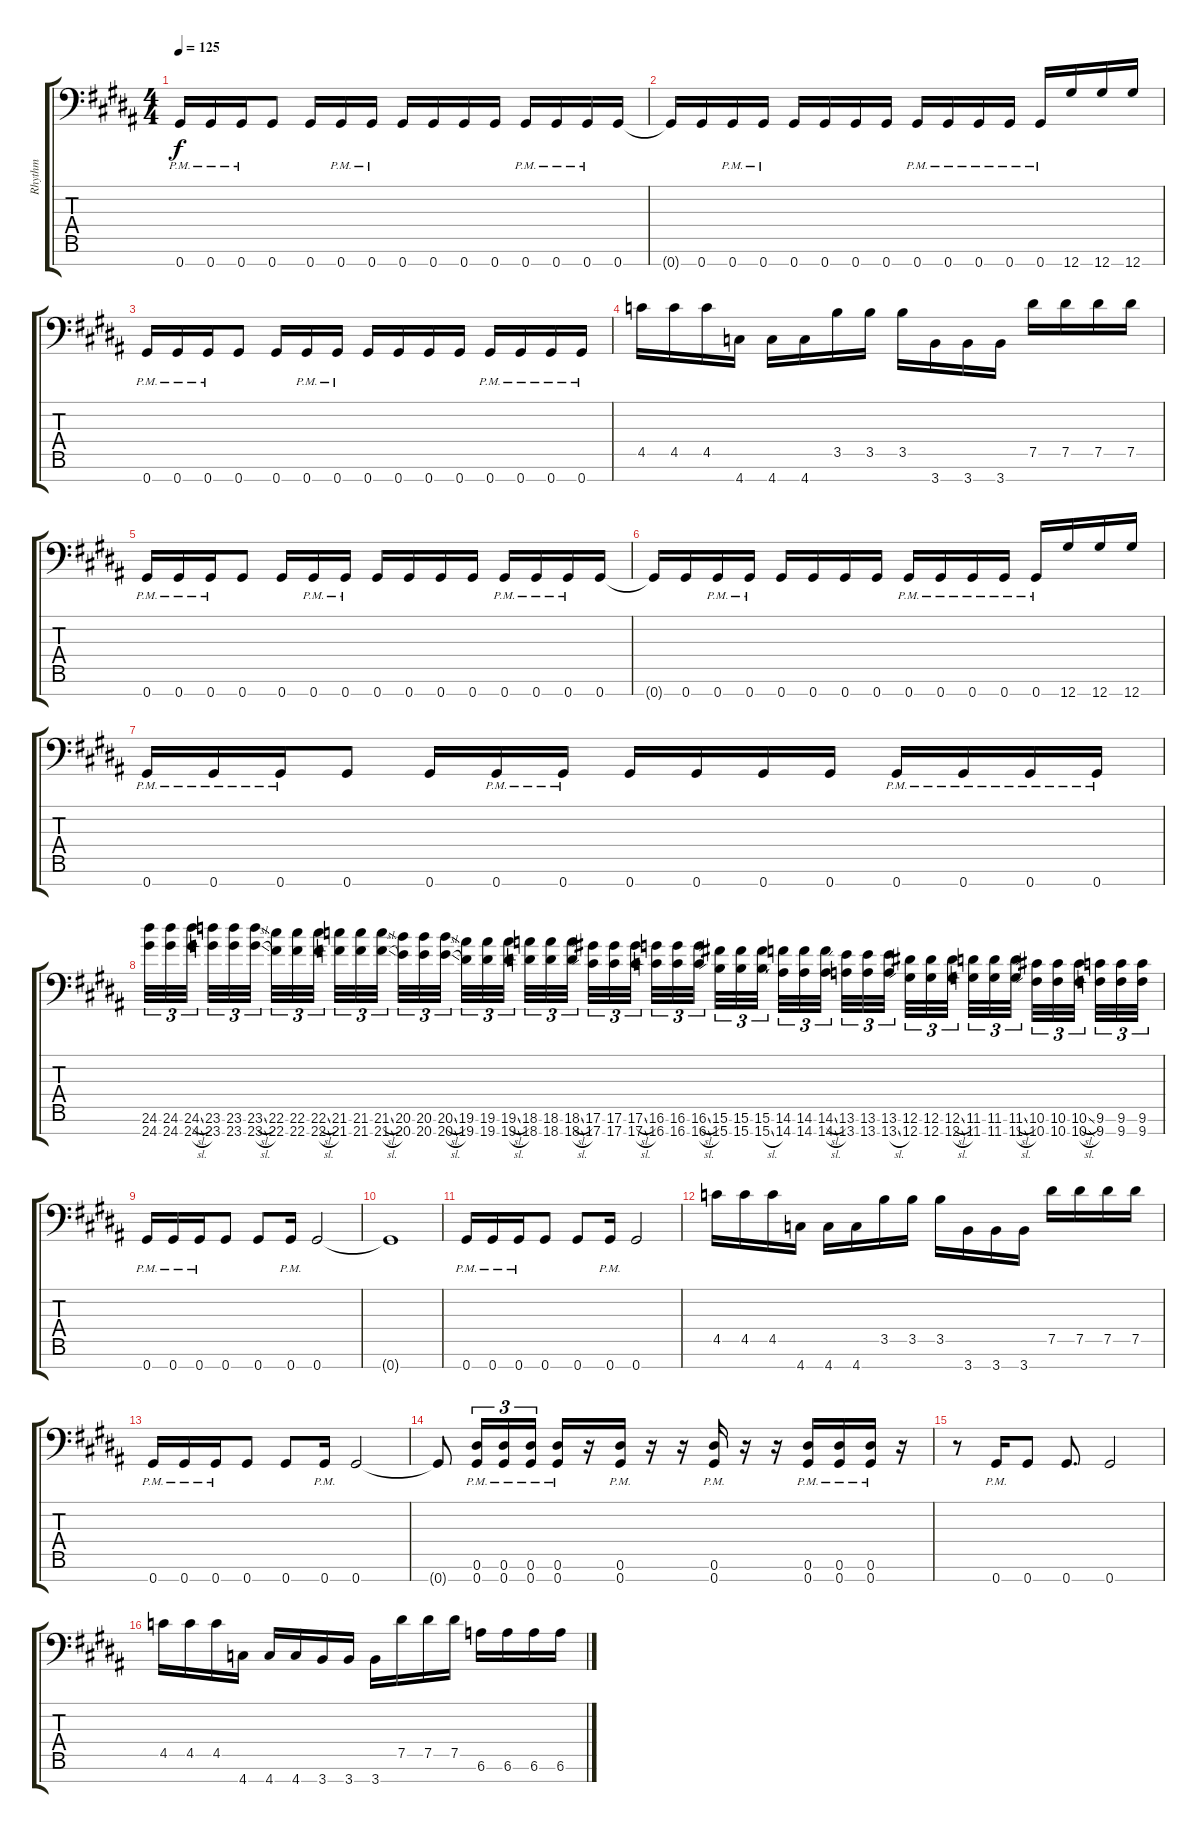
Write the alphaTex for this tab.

\track ("Rhythm" "Rhythm") {instrument distortionguitar}
\staff {score tabs}
\tuning (Eb4 Bb3 F3 Db3 Ab2 Eb2 Ab1) {hide}
\ts (4 4)
\tempo 125
\clef f4
\ks g#minor
0.7{pm}.16{dy f} 0.7{pm}.16 0.7{pm}.16 0.7.8 0.7.16 0.7{pm}.16 0.7{pm}.16 0.7.16 0.7.16 0.7.16 0.7.16 0.7{pm}.16 0.7{pm}.16 0.7{pm}.16 0.7.16 |
0.7{t}.16 0.7.16 0.7{pm}.16 0.7{pm}.16 0.7.16 0.7.16 0.7.16 0.7.16 0.7{pm}.16 0.7{pm}.16 0.7{pm}.16 0.7{pm}.16 0.7{pm}.16 12.7.16 12.7.16 12.7.16 |
0.7{pm}.16 0.7{pm}.16 0.7{pm}.16 0.7.8 0.7.16 0.7{pm}.16 0.7{pm}.16 0.7.16 0.7.16 0.7.16 0.7.16 0.7{pm}.16 0.7{pm}.16 0.7{pm}.16 0.7{pm}.16 |
4.5.16 4.5.16 4.5.16 4.7.16 4.7.16 4.7.16 3.5.16 3.5.16 3.5.16 3.7.16 3.7.16 3.7.16 7.5.16 7.5.16 7.5.16 7.5.16 |
0.7{pm}.16 0.7{pm}.16 0.7{pm}.16 0.7.8 0.7.16 0.7{pm}.16 0.7{pm}.16 0.7.16 0.7.16 0.7.16 0.7.16 0.7{pm}.16 0.7{pm}.16 0.7{pm}.16 0.7.16 |
0.7{t}.16 0.7.16 0.7{pm}.16 0.7{pm}.16 0.7.16 0.7.16 0.7.16 0.7.16 0.7{pm}.16 0.7{pm}.16 0.7{pm}.16 0.7{pm}.16 0.7{pm}.16 12.7.16 12.7.16 12.7.16 |
0.7{pm}.16 0.7{pm}.16 0.7{pm}.16 0.7.8 0.7.16 0.7{pm}.16 0.7{pm}.16 0.7.16 0.7.16 0.7.16 0.7.16 0.7{pm}.16 0.7{pm}.16 0.7{pm}.16 0.7{pm}.16 |
(24.6 24.7).32{tu (3 2)} (24.6 24.7).32{tu (3 2)} (24.6{sl} 24.7{sl}).32{tu (3 2) beam splitsecondary} (23.6 23.7).32{tu (3 2)} (23.6 23.7).32{tu (3 2)} (23.6{sl} 23.7{sl}).32{tu (3 2) beam splitsecondary} (22.6 22.7).32{tu (3 2)} (22.6 22.7).32{tu (3 2)} (22.6{sl} 22.7{sl}).32{tu (3 2) beam splitsecondary} (21.6 21.7).32{tu (3 2)} (21.6 21.7).32{tu (3 2)} (21.6{sl} 21.7{sl}).32{tu (3 2)} (20.6 20.7).32{tu (3 2)} (20.6 20.7).32{tu (3 2)} (20.6{sl} 20.7{sl}).32{tu (3 2) beam splitsecondary} (19.6 19.7).32{tu (3 2)} (19.6 19.7).32{tu (3 2)} (19.6{sl} 19.7{sl}).32{tu (3 2) beam splitsecondary} (18.6 18.7).32{tu (3 2)} (18.6 18.7).32{tu (3 2)} (18.6{sl} 18.7{sl}).32{tu (3 2) beam splitsecondary} (17.6 17.7).32{tu (3 2)} (17.6 17.7).32{tu (3 2)} (17.6{sl} 17.7{sl}).32{tu (3 2)} (16.6 16.7).32{tu (3 2)} (16.6 16.7).32{tu (3 2)} (16.6{sl} 16.7{sl}).32{tu (3 2) beam splitsecondary} (15.6 15.7).32{tu (3 2)} (15.6 15.7).32{tu (3 2)} (15.6 15.7{sl}).32{tu (3 2) beam splitsecondary} (14.6 14.7).32{tu (3 2)} (14.6 14.7).32{tu (3 2)} (14.6{sl} 14.7{sl}).32{tu (3 2) beam splitsecondary} (13.6 13.7).32{tu (3 2)} (13.6 13.7).32{tu (3 2)} (13.6 13.7{sl}).32{tu (3 2)} (12.6 12.7).32{tu (3 2)} (12.6 12.7).32{tu (3 2)} (12.6{sl} 12.7{sl}).32{tu (3 2) beam splitsecondary} (11.6 11.7).32{tu (3 2)} (11.6 11.7).32{tu (3 2)} (11.6{sl} 11.7{sl}).32{tu (3 2) beam splitsecondary} (10.6 10.7).32{tu (3 2)} (10.6 10.7).32{tu (3 2)} (10.6{sl} 10.7{sl}).32{tu (3 2) beam splitsecondary} (9.6 9.7).32{tu (3 2)} (9.6 9.7).32{tu (3 2)} (9.6 9.7).32{tu (3 2)} |
0.7{pm}.16 0.7{pm}.16 0.7{pm}.16 0.7.8 0.7.8 0.7{pm}.16 0.7.2 |
0.7{t}.1 |
0.7{pm}.16 0.7{pm}.16 0.7{pm}.16 0.7.8 0.7.8 0.7{pm}.16 0.7.2 |
4.5.16 4.5.16 4.5.16 4.7.16 4.7.16 4.7.16 3.5.16 3.5.16 3.5.16 3.7.16 3.7.16 3.7.16 7.5.16 7.5.16 7.5.16 7.5.16 |
0.7{pm}.16 0.7{pm}.16 0.7{pm}.16 0.7.8 0.7.8 0.7{pm}.16 0.7.2 |
0.7{t}.8 (0.6{pm} 0.7{pm}).16{tu (3 2)} (0.6{pm} 0.7{pm}).16{tu (3 2)} (0.6{pm} 0.7{pm}).16{tu (3 2)} (0.6{pm} 0.7{pm}).16 r.16 (0.6{pm} 0.7{pm}).16 r.16 r.16 (0.6{pm} 0.7{pm}).16 r.16 r.16 (0.6{pm} 0.7{pm}).16 (0.6{pm} 0.7{pm}).16 (0.6{pm} 0.7{pm}).16 r.16 |
r.8 0.7{pm}.16 0.7.8 0.7.8{d} 0.7.2 |
4.5.16 4.5.16 4.5.16 4.7.16 4.7.16 4.7.16 3.7.16 3.7.16 3.7.16 7.5.16 7.5.16 7.5.16 6.6.16 6.6.16 6.6.16 6.6.16
